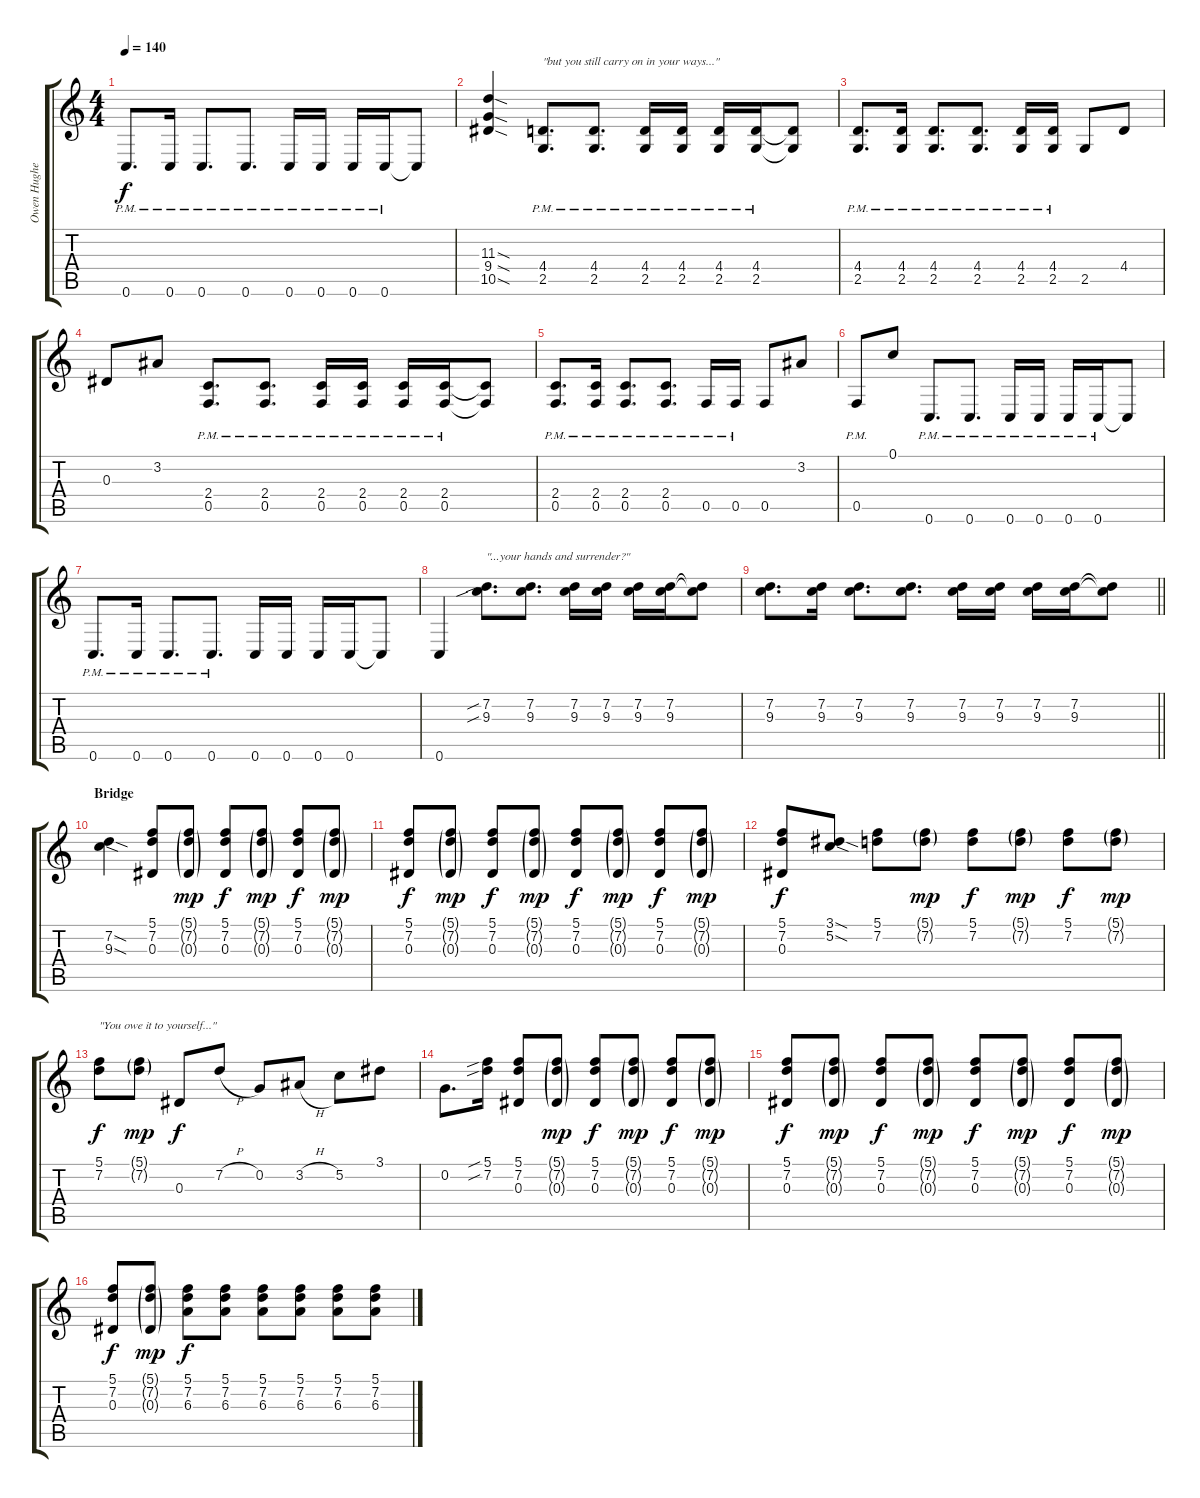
\track ("Owen Hughes-Holland (Lead Guitar)" "Owen Hughe") {instrument distortionguitar}
\staff {score tabs}
\tuning (C4 G3 Eb3 Bb2 F2 C2) {hide}
\ts (4 4)
\tempo 140
\clef g2
\ks c
0.6{pm}.8{d dy f} 0.6{pm}.16 0.6{pm}.8{d} 0.6{pm}.8{d} 0.6{pm}.16 0.6{pm}.16 0.6{pm}.16 0.6{pm}.16 0.6{t}.8 |
(11.3{sod} 9.4{sod} 10.5{sod}).4 (4.4{pm} 2.5{pm}).8{d txt "\"but you still carry on in your ways...\""} (4.4{pm} 2.5{pm}).8{d} (4.4{pm} 2.5{pm}).16 (4.4{pm} 2.5{pm}).16 (4.4{pm} 2.5{pm}).16 (4.4{pm} 2.5{pm}).16 (4.4{t} 2.5{t}).8 |
(4.4{pm} 2.5{pm}).8{d} (4.4{pm} 2.5{pm}).16 (4.4{pm} 2.5{pm}).8{d} (4.4{pm} 2.5{pm}).8{d} (4.4{pm} 2.5{pm}).16 (4.4{pm} 2.5{pm}).16 2.5.8 4.4.8 |
0.3.8 3.2.8 (2.4{pm} 0.5{pm}).8{d} (2.4{pm} 0.5{pm}).8{d} (2.4{pm} 0.5{pm}).16 (2.4{pm} 0.5{pm}).16 (2.4{pm} 0.5{pm}).16 (2.4{pm} 0.5{pm}).16 (2.4{t} 0.5{t}).8 |
(2.4{pm} 0.5{pm}).8{d} (2.4{pm} 0.5{pm}).16 (2.4{pm} 0.5{pm}).8{d} (2.4{pm} 0.5{pm}).8{d} 0.5{pm}.16 0.5{pm}.16 0.5.8 3.2.8 |
0.5{pm}.8 0.1.8 0.6{pm}.8{d} 0.6{pm}.8{d} 0.6{pm}.16 0.6{pm}.16 0.6{pm}.16 0.6{pm}.16 0.6{t}.8 |
0.6{pm}.8{d} 0.6{pm}.16 0.6{pm}.8{d} 0.6{pm}.8{d} 0.6.16 0.6.16 0.6.16 0.6.16 0.6{t}.8 |
0.6.4 (7.2{sib} 9.3{sib}).8{d txt "\"...your hands and surrender?\""} (7.2 9.3).8{d} (7.2 9.3).16 (7.2 9.3).16 (7.2 9.3).16 (7.2 9.3).16 (7.2{t} 9.3{t}).8 |
\barLineRight lightlight
(7.2 9.3).8{d} (7.2 9.3).16 (7.2 9.3).8{d} (7.2 9.3).8{d} (7.2 9.3).16 (7.2 9.3).16 (7.2 9.3).16 (7.2 9.3).16 (7.2{t} 9.3{t}).8 |
\section ("" "Bridge")
(7.2{sod} 9.3{sod}).4 (5.1 7.2 0.3).8{balance 8 instrument electricguitarclean} (5.1{g} 7.2{g} 0.3{g}).8{dy mp} (5.1 7.2 0.3).8{dy f} (5.1{g} 7.2{g} 0.3{g}).8{dy mp} (5.1 7.2 0.3).8{dy f} (5.1{g} 7.2{g} 0.3{g}).8{dy mp} |
(5.1 7.2 0.3).8{dy f} (5.1{g} 7.2{g} 0.3{g}).8{dy mp} (5.1 7.2 0.3).8{dy f} (5.1{g} 7.2{g} 0.3{g}).8{dy mp} (5.1 7.2 0.3).8{dy f} (5.1{g} 7.2{g} 0.3{g}).8{dy mp} (5.1 7.2 0.3).8{dy f} (5.1{g} 7.2{g} 0.3{g}).8{dy mp} |
(5.1 7.2 0.3).8{dy f} (3.1{sod} 5.2{sod}).8 (5.1 7.2).8 (5.1{g} 7.2{g}).8{dy mp} (5.1 7.2).8{dy f} (5.1{g} 7.2{g}).8{dy mp} (5.1 7.2).8{dy f} (5.1{g} 7.2{g}).8{dy mp} |
(5.1 7.2).8{txt "\"You owe it to yourself...\"" dy f} (5.1{g} 7.2{g}).8{dy mp} 0.3.8{dy f} 7.2{h}.8 0.2.8 3.2{h}.8 5.2.8 3.1.8 |
0.2.8{d} (5.1{sib} 7.2{sib}).16 (5.1 7.2 0.3).8 (5.1{g} 7.2{g} 0.3{g}).8{dy mp} (5.1 7.2 0.3).8{dy f} (5.1{g} 7.2{g} 0.3{g}).8{dy mp} (5.1 7.2 0.3).8{dy f} (5.1{g} 7.2{g} 0.3{g}).8{dy mp} |
(5.1 7.2 0.3).8{dy f} (5.1{g} 7.2{g} 0.3{g}).8{dy mp} (5.1 7.2 0.3).8{dy f} (5.1{g} 7.2{g} 0.3{g}).8{dy mp} (5.1 7.2 0.3).8{dy f} (5.1{g} 7.2{g} 0.3{g}).8{dy mp} (5.1 7.2 0.3).8{dy f} (5.1{g} 7.2{g} 0.3{g}).8{dy mp} |
(5.1 7.2 0.3).8{dy f} (5.1{g} 7.2{g} 0.3{g}).8{dy mp} (5.1 7.2 6.3).8{dy f instrument distortionguitar} (5.1 7.2 6.3).8 (5.1 7.2 6.3).8 (5.1 7.2 6.3).8 (5.1 7.2 6.3).8 (5.1 7.2 6.3).8
